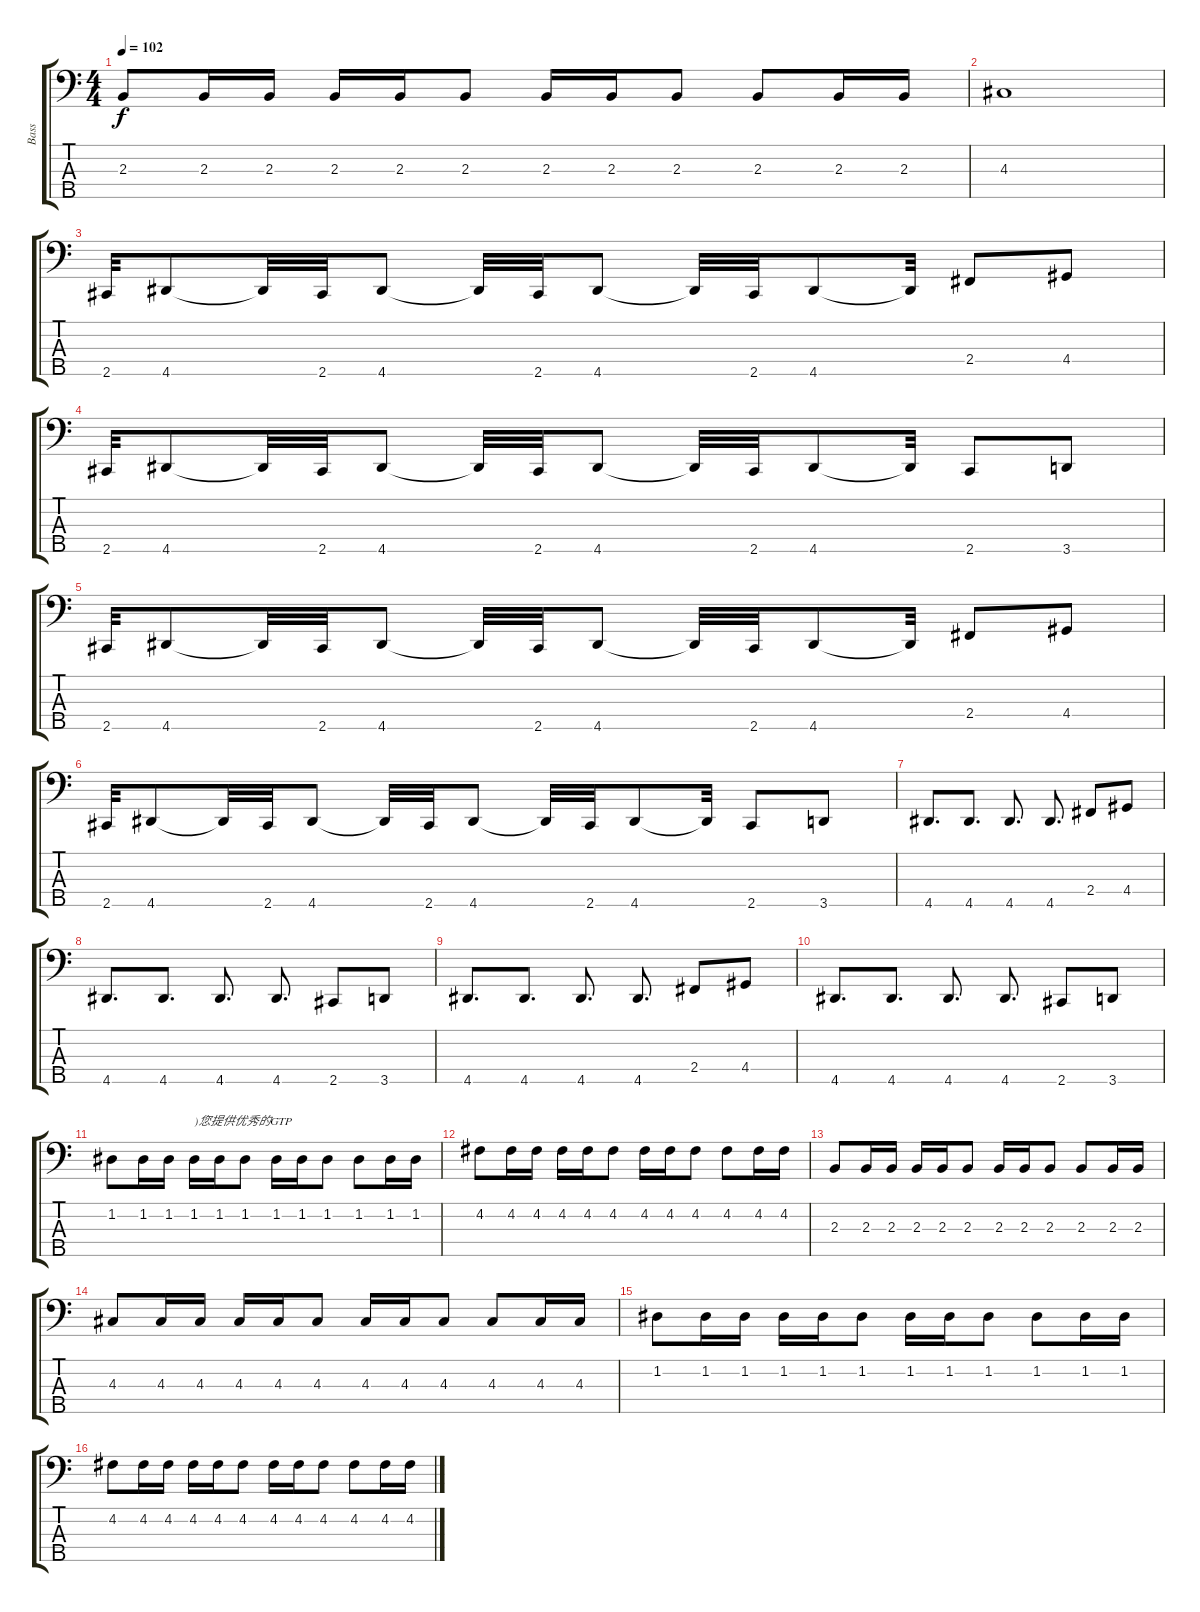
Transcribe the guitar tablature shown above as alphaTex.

\track ("Bass" "Bass") {instrument electricbassfinger}
\staff {score tabs}
\tuning (G2 D2 A1 E1 B0) {hide}
\ts (4 4)
\tempo 102
\clef f4
\ks c
2.3.8{dy f} 2.3.16 2.3.16 2.3.16 2.3.16 2.3.8 2.3.16 2.3.16 2.3.8 2.3.8 2.3.16 2.3.16 |
4.3.1 |
2.5.32{volume 16} 4.5.8 4.5{t}.32 2.5.32 4.5.8 4.5{t}.32 2.5.32 4.5.8 4.5{t}.32 2.5.32 4.5.8 4.5{t}.32 2.4.8 4.4.8 |
2.5.32 4.5.8 4.5{t}.32 2.5.32 4.5.8 4.5{t}.32 2.5.32 4.5.8 4.5{t}.32 2.5.32 4.5.8 4.5{t}.32 2.5.8 3.5.8 |
2.5.32 4.5.8 4.5{t}.32 2.5.32 4.5.8 4.5{t}.32 2.5.32 4.5.8 4.5{t}.32 2.5.32 4.5.8 4.5{t}.32 2.4.8 4.4.8 |
2.5.32 4.5.8 4.5{t}.32 2.5.32 4.5.8 4.5{t}.32 2.5.32 4.5.8 4.5{t}.32 2.5.32 4.5.8 4.5{t}.32 2.5.8 3.5.8 |
4.5.8{d} 4.5.8{d} 4.5.8{d} 4.5.8{d} 2.4.8 4.4.8 |
4.5.8{d} 4.5.8{d} 4.5.8{d} 4.5.8{d} 2.5.8 3.5.8 |
4.5.8{d} 4.5.8{d} 4.5.8{d} 4.5.8{d} 2.4.8 4.4.8 |
4.5.8{d} 4.5.8{d} 4.5.8{d} 4.5.8{d} 2.5.8 3.5.8 |
1.2.8{volume 10} 1.2.16 1.2.16 1.2.16{txt ")您提供优秀的GTP"} 1.2.16 1.2.8 1.2.16 1.2.16 1.2.8 1.2.8 1.2.16 1.2.16 |
4.2.8 4.2.16 4.2.16 4.2.16 4.2.16 4.2.8 4.2.16 4.2.16 4.2.8 4.2.8 4.2.16 4.2.16 |
2.3.8 2.3.16 2.3.16 2.3.16 2.3.16 2.3.8 2.3.16 2.3.16 2.3.8 2.3.8 2.3.16 2.3.16 |
4.3.8 4.3.16 4.3.16 4.3.16 4.3.16 4.3.8 4.3.16 4.3.16 4.3.8 4.3.8 4.3.16 4.3.16 |
1.2.8 1.2.16 1.2.16 1.2.16 1.2.16 1.2.8 1.2.16 1.2.16 1.2.8 1.2.8 1.2.16 1.2.16 |
4.2.8 4.2.16 4.2.16 4.2.16 4.2.16 4.2.8 4.2.16 4.2.16 4.2.8 4.2.8 4.2.16 4.2.16
